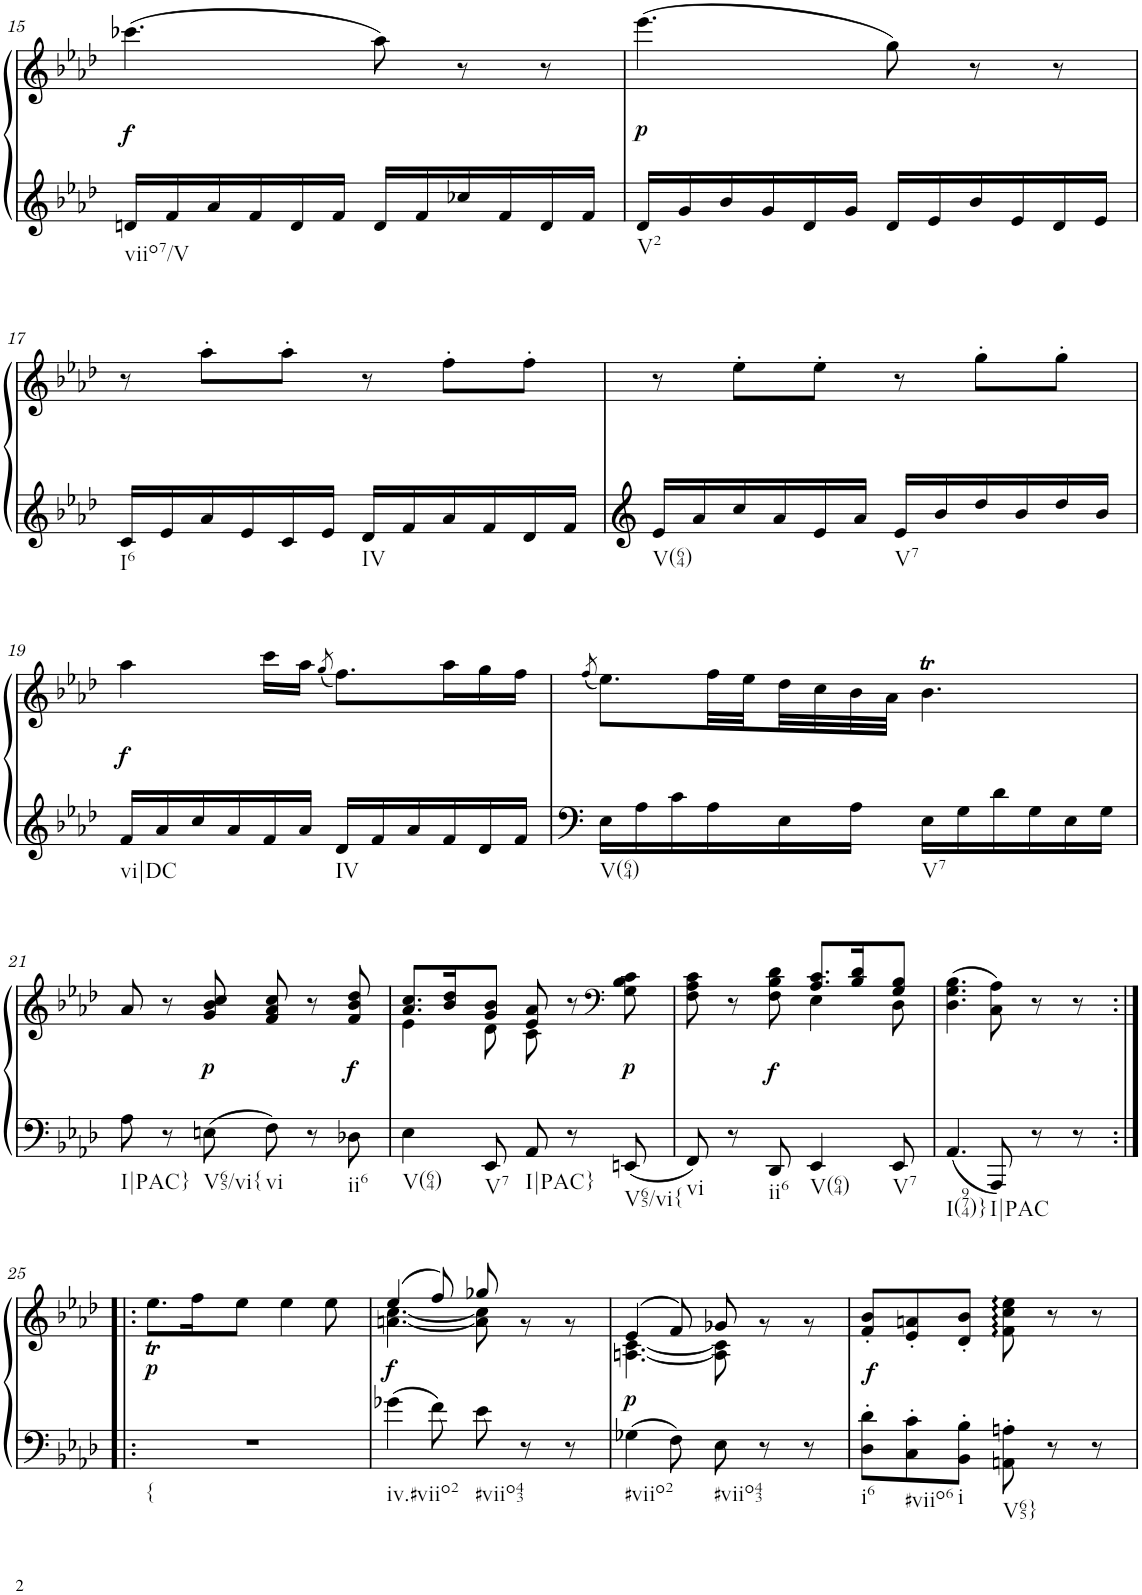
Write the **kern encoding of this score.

**kern	**kern	**dynam
*part1	*part1	*part1
*staff2	*staff1	*staff1/2
*I"Klavier linke Hand	*	*
!!LO:PB:g=z
*clefF4	*clefG2	*
*k[b-e-a-d-]	*k[b-e-a-d-]	*
*M6/8	*M6/8	*
=15	=15	=15
!LO:TX:b:t=viio7/V	!	!
!	!	!LO:DY:b
16dn/LL	(4.ccc-X\	f
16f/	.	.
16a-/	.	.
16f/	.	.
16d/	.	.
16f/JJ	.	.
16d/LL	8aa-\)	.
16f/	.	.
16cc-X/	8r	.
16f/	.	.
16d/	8r	.
16f/JJ	.	.
=16	=16	=16
!LO:TX:b:t=V2	!	!
!	!	!LO:DY:b
16d-/LL	(4.eee-\	p
16g/	.	.
16b-/	.	.
16g/	.	.
16d-/	.	.
16g/JJ	.	.
16d-/LL	8gg\)	.
16e-/	.	.
16b-/	8r	.
16e-/	.	.
16d-/	8r	.
16e-/JJ	.	.
!!LO:LB:g=z
=17	=17	=17
!LO:TX:b:t=I6	!	!
16c/LL	8r	.
16e-/	.	.
16a-/	8aa-'\L	.
16e-/	.	.
16c/	8aa-'\J	.
16e-/JJ	.	.
!LO:TX:b:t=IV	!	!
16d-/LL	8r	.
16f/	.	.
16a-/	8ff'\L	.
16f/	.	.
16d-/	8ff'\J	.
16f/JJ	.	.
=18	=18	=18
!LO:TX:b:t=V(64)	!	!
16e-/LL	8r	.
16a-/	.	.
16cc/	8ee-'\L	.
16a-/	.	.
16e-/	8ee-'\J	.
16a-/JJ	.	.
!LO:TX:b:t=V7	!	!
16e-/LL	8r	.
16b-/	.	.
16dd-/	8gg'\L	.
16b-/	.	.
16dd-/	8gg'\J	.
16b-/JJ	.	.
!!LO:LB:g=z
=19	=19	=19
!LO:TX:b:t=vi|DC	!	!
!	!	!LO:DY:b
16f/LL	4aa-\	f
16a-/	.	.
16cc/	.	.
16a-/	.	.
16f/	16ccc\LL	.
16a-/JJ	16aa-\JJ	.
.	(8qgg/	.
!LO:TX:b:t=IV	!	!
16d-/LL	8.ff\L)	.
16f/	.	.
16a-/	.	.
16f/	16aa-\L	.
16d-/	16gg\	.
16f/JJ	16ff\JJ	.
=20	=20	=20
.	(8qff/	.
!LO:TX:b:t=V(64)	!	!
16E-\LL	8.ee-\L)	.
16A-\	.	.
16c\	.	.
16A-\	32ff\LL	.
.	32ee-\	.
16E-\	32dd-\	.
.	32cc\	.
16A-\JJ	32b-\	.
.	32a-\JJJ	.
!LO:TX:b:t=V7	!	!
16E-\LL	4.b-T\	.
16G\	.	.
16d-\	.	.
16G\	.	.
16E-\	.	.
16G\JJ	.	.
!!LO:LB:g=z
=21	=21	=21
!LO:TX:b:t=I|PAC}	!	!
8A-\	8a-/	.
8r	8r	.
!LO:TX:b:t=V65/vi{	!	!
!	!	!LO:DY:b
8En\	8g/ 8b-/ 8cc/	p
!LO:TX:b:t=vi	!	!
8F\	8f/ 8a-/ 8cc/	.
8r	8r	.
!LO:TX:b:t=ii6	!	!
!	!	!LO:DY:b
8D-X\	8f/ 8b-/ 8dd-/	f
=22	=22	=22
*	*^	*
!LO:TX:b:t=V(64)	!	!	!
4E-\	8.a-/ 8.cc/L	4e-\	.
.	16b-/ 16dd-/K	.	.
!LO:TX:b:t=V7	!	!	!
8EE-/	8g/ 8b-/J	8d-\	.
!LO:TX:b:t=I|PAC}	!	!	!
8AA-/	8e-/ 8a-/	8c\	.
8r	8r	4ryy	.
*	*clefF4	*	*
!LO:TX:b:t=V65/vi{	!	!	!
!	!	!	!LO:DY:b
8EEn/	8G\ 8B-\ 8c\	.	p
=23	=23	=23	=23
!LO:TX:b:t=vi	!	!	!
8FF/	8F\ 8A-\ 8c\	4.ryy	.
8r	8r	.	.
!LO:TX:b:t=ii6	!	!	!
!	!	!	!LO:DY:b
8DD-/	8F\ 8B-\ 8d-\	.	f
!LO:TX:b:t=V(64)	!	!	!
4EE-/	8.A-/ 8.c/L	4E-\	.
.	16B-/ 16d-/K	.	.
!LO:TX:b:t=V7	!	!	!
8EE-/	8G/ 8B-/J	8D-\	.
=24	=24	=24	=24
!LO:TX:b:t=I(974)}	!	!	!
*	*v	*v	*
4.AA-/	(4.D-\ 4.G\ 4.B-\	.
!LO:TX:b:t=I|PAC	!	!
8AAA-/	8C\ 8A-\)	.
8r	8r	.
8r	8r	.
!!LO:LB:g=z
=25:|!|:	=25:|!|:	=25:|!|:
*	*^	*
!LO:TX:b:t={	!	!	!
!	!	!	!LO:DY:b
2.r	2.ryy	8.ee-T\L	p
.	.	16ff\K	.
.	.	8ee-\J	.
.	.	4ee-\	.
.	.	8ee-\	.
=26	=26	=26	=26
!LO:TX:b:t=iv.#viio2	!	!	!
!	!	!	!LO:DY:b
4g-X\	(4ee-/	[4.an\ [4.cc\	f
8f\	8ff/)	.	.
!LO:TX:b:t=#viio43	!	!	!
8e-\	8gg-X/	8a\] 8cc\]	.
8r	8ryy	8r	.
8r	8ryy	8r	.
=27	=27	=27	=27
!LO:TX:b:t=#viio2	!	!	!
!	!	!	!LO:DY:b
4G-X\	(4e-/	[4.An\ [4.c\	p
8F\	8f/)	.	.
!LO:TX:b:t=#viio43	!	!	!
8E-\	8g-X/	8A\] 8c\]	.
8r	8ryy	8r	.
8r	8ryy	8r	.
=28	=28	=28	=28
!LO:TX:b:t=i6	!	!	!
!	!	!	!LO:DY:b
*	*v	*v	*
8D-\' 8d-\'L	8f/' 8b-/'L	f
!LO:TX:b:t=#viio6	!	!
8C\' 8c\'	8e-/' 8an/'	.
!LO:TX:b:t=i	!	!
8BB-\' 8B-\'J	8d-/' 8b-/'J	.
!LO:TX:b:t=V65}	!	!
8AAn\' 8An\'	8f\: 8cc\: 8ee-\:	.
8r	8r	.
8r	8r	.
=	=	=
*-	*-	*-
